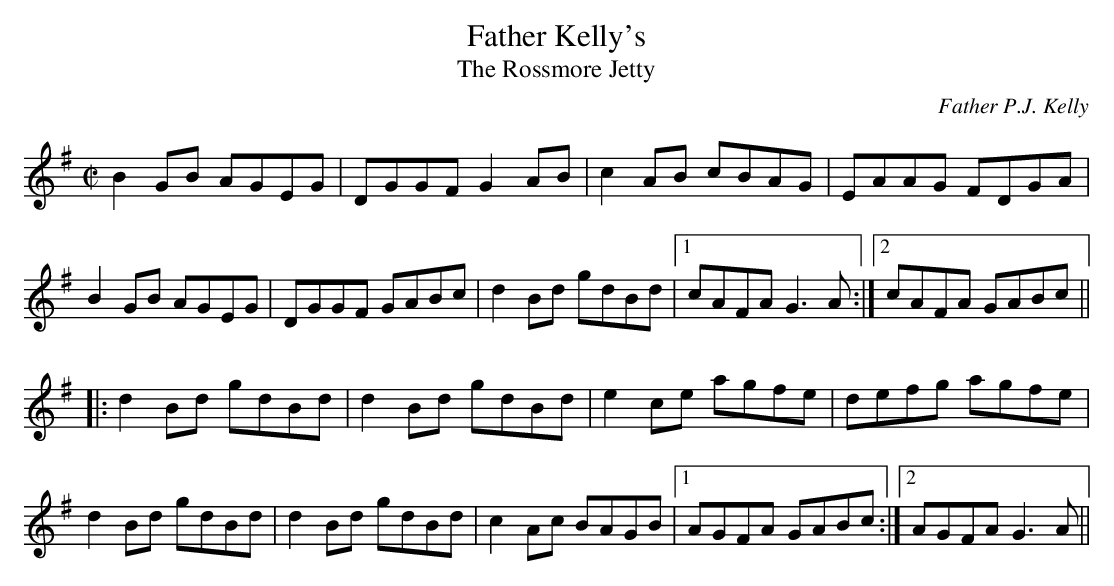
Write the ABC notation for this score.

X:1
T:Father Kelly's
T:Rossmore Jetty, The
C:Father P.J. Kelly
M:C|
K:G
B2GB AGEG|DGGF G2AB|c2AB cBAG|EAAG FDGA|
B2GB AGEG|DGGF GABc|d2Bd gdBd|1 cAFA G3A:|2 cAFA GABc||
|:d2Bd gdBd|d2Bd gdBd|e2ce agfe|defg agfe|
d2Bd gdBd|d2Bd gdBd|c2Ac BAGB|1 AGFA GABc:|2 AGFA G3A||
